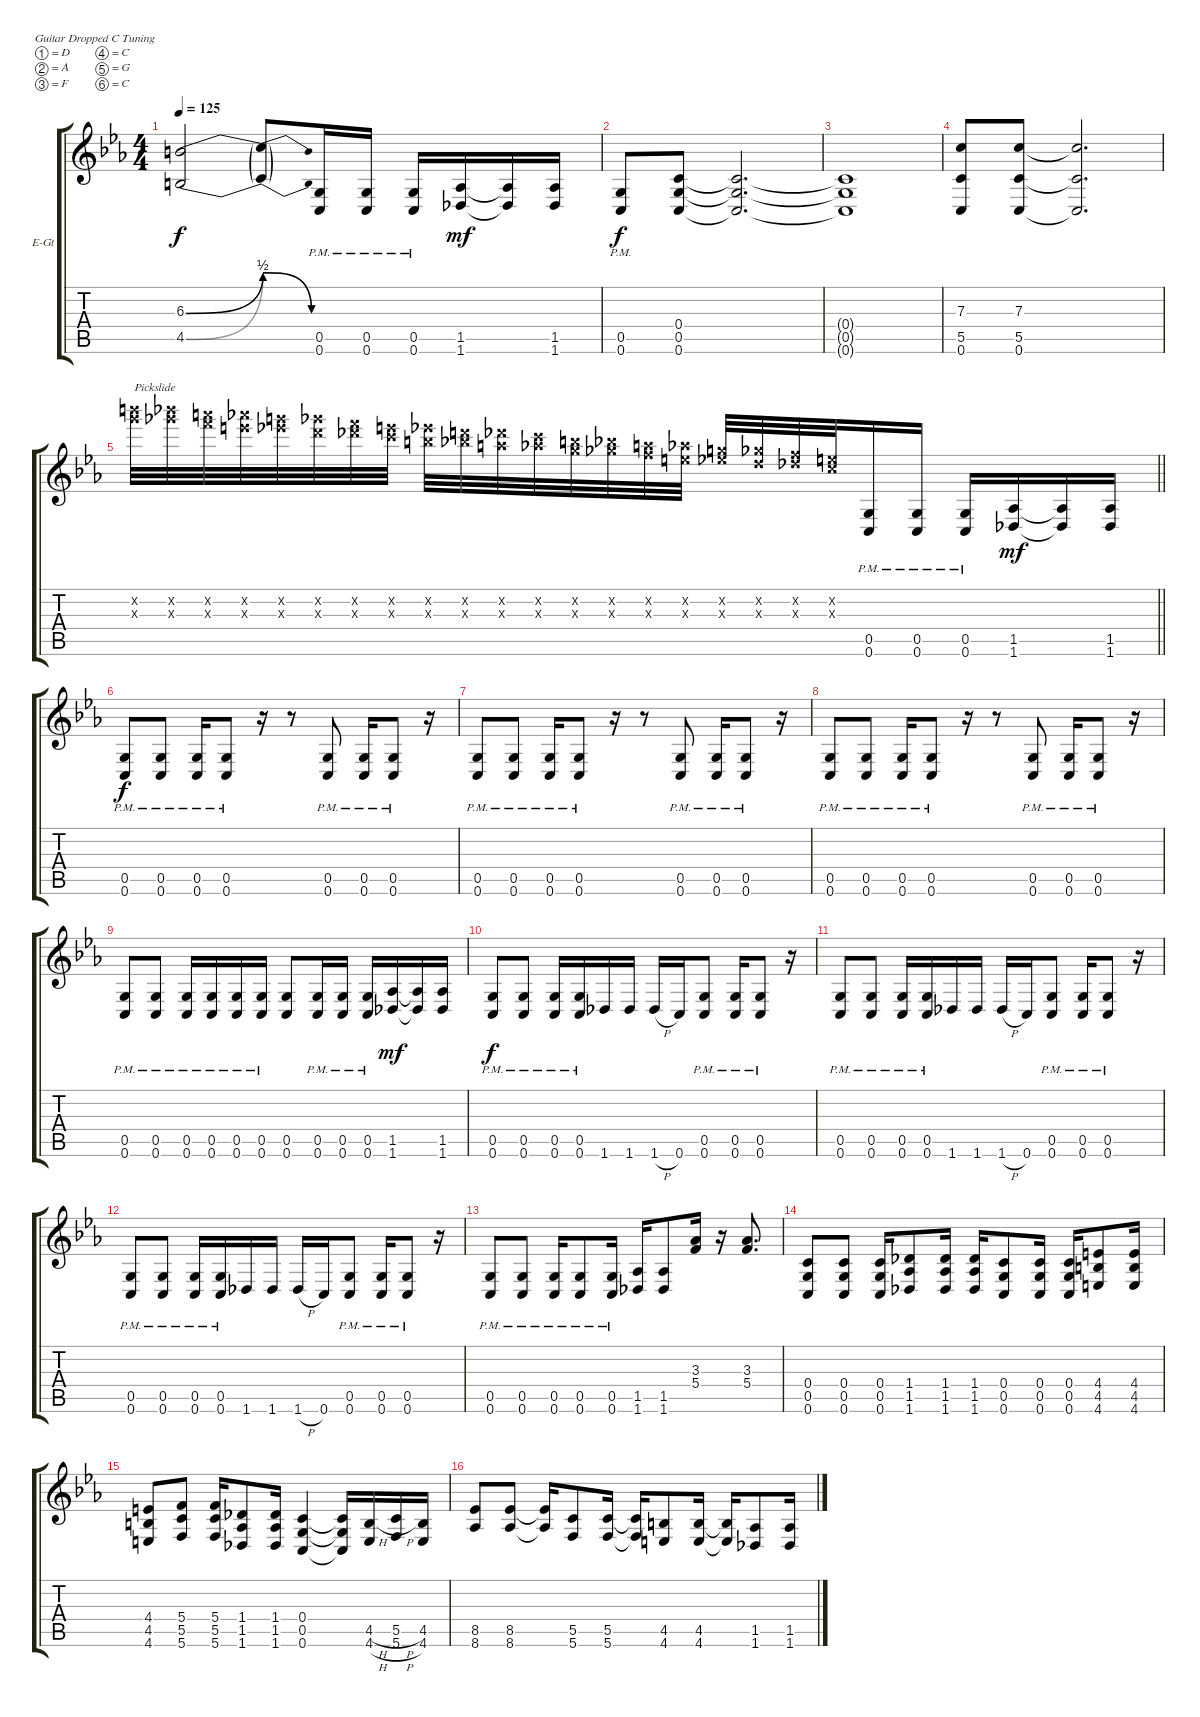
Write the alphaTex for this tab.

\bracketExtendMode groupsimilarinstruments
\firstSystemTrackNameOrientation horizontal
\otherSystemsTrackNameOrientation horizontal
\track ("Electric Guitar 2" "E-Gt") {instrument distortionguitar}
\staff {score tabs}
\tuning (D4 A3 F3 C3 G2 C2)
\ts (4 4)
\tempo 125
\clef g2
\ks cminor
(4.5{be (bend 0 0 17.4 2)} 6.3{be (bend 0 0 18.599999999999998 2)}).2{dy f} (4.5{be (release 0 2 15 0) t} 6.3{be (release 0 2 15 0) t}).8 (0.6{pm} 0.5{pm}).16 (0.6{pm} 0.5{pm}).16 (0.6{pm} 0.5{pm}).16 (1.6 1.5).16{dy mf} (1.6{t} 1.5{t}).16 (1.6 1.5).16 |
(0.6{pm} 0.5{pm}).8{dy f} (0.6 0.5 0.4).8 (0.6{t} 0.5{t} 0.4{t}).2{d} |
(0.6{t} 0.5{t} 0.4{t}).1 |
(5.5 7.3 0.6).8 (7.3 5.5 0.6).8 (5.5{t} 7.3{t} 0.6{t}).2{d} |
\barLineRight lightlight
(26.2{x} 26.3{x}).32{txt "Pickslide"} (25.2{x} 25.3{x}).32 (24.2{x} 24.3{x}).32 (23.2{x} 23.3{x}).32 (22.2{x} 22.3{x}).32 (21.2{x} 21.3{x}).32 (20.2{x} 20.3{x}).32 (19.2{x} 19.3{x}).32 (18.2{x} 18.3{x}).32 (17.2{x} 17.3{x}).32 (16.2{x} 16.3{x}).32 (15.2{x} 15.3{x}).32 (14.2{x} 14.3{x}).32 (13.2{x} 13.3{x}).32 (12.2{x} 12.3{x}).32 (11.2{x} 11.3{x}).32 (10.2{x} 10.3{x}).32 (9.2{x} 9.3{x}).32 (8.2{x} 8.3{x}).32 (7.2{x} 7.3{x}).32 (0.6{pm} 0.5{pm}).16 (0.6{pm} 0.5{pm}).16 (0.6{pm} 0.5{pm}).16 (1.6 1.5).16{dy mf} (1.6{t} 1.5{t}).16 (1.6 1.5).16 |
(0.6{pm} 0.5{pm}).8{dy f} (0.6{pm} 0.5{pm}).8 (0.5{pm} 0.6{pm}).16 (0.6{pm} 0.5{pm}).8 r.16 r.8 (0.6{pm} 0.5{pm}).8 (0.5{pm} 0.6{pm}).16 (0.6{pm} 0.5{pm}).8 r.16 |
(0.6{pm} 0.5{pm}).8 (0.6{pm} 0.5{pm}).8 (0.5{pm} 0.6{pm}).16 (0.6{pm} 0.5{pm}).8 r.16 r.8 (0.6{pm} 0.5{pm}).8 (0.5{pm} 0.6{pm}).16 (0.6{pm} 0.5{pm}).8 r.16 |
(0.6{pm} 0.5{pm}).8 (0.6{pm} 0.5{pm}).8 (0.5{pm} 0.6{pm}).16 (0.6{pm} 0.5{pm}).8 r.16 r.8 (0.6{pm} 0.5{pm}).8 (0.5{pm} 0.6{pm}).16 (0.6{pm} 0.5{pm}).8 r.16 |
(0.6{pm} 0.5{pm}).8 (0.6{pm} 0.5{pm}).8 (0.6{pm} 0.5{pm}).16 (0.6{pm} 0.5{pm}).16 (0.6{pm} 0.5{pm}).16 (0.6{pm} 0.5{pm}).16 (0.6 0.5).8 (0.6{pm} 0.5{pm}).16 (0.6{pm} 0.5{pm}).16 (0.6{pm} 0.5{pm}).16 (1.6 1.5).16{dy mf} (1.6{t} 1.5{t}).16 (1.6 1.5).16 |
(0.6{pm} 0.5{pm}).8{dy f} (0.6{pm} 0.5{pm}).8 (0.5{pm} 0.6{pm}).16 (0.6{pm} 0.5{pm}).16 1.6.16 1.6.16 1.6{h}.16 0.6.16 (0.6{pm} 0.5{pm}).8 (0.5{pm} 0.6{pm}).16 (0.6{pm} 0.5{pm}).8 r.16 |
(0.6{pm} 0.5{pm}).8 (0.6{pm} 0.5{pm}).8 (0.5{pm} 0.6{pm}).16 (0.6{pm} 0.5{pm}).16 1.6.16 1.6.16 1.6{h}.16 0.6.16 (0.6{pm} 0.5{pm}).8 (0.5{pm} 0.6{pm}).16 (0.6{pm} 0.5{pm}).8 r.16 |
(0.6{pm} 0.5{pm}).8 (0.6{pm} 0.5{pm}).8 (0.5{pm} 0.6{pm}).16 (0.6{pm} 0.5{pm}).16 1.6.16 1.6.16 1.6{h}.16 0.6.16 (0.6{pm} 0.5{pm}).8 (0.5{pm} 0.6{pm}).16 (0.6{pm} 0.5{pm}).8 r.16 |
(0.6{pm} 0.5{pm}).8 (0.6{pm} 0.5{pm}).8 (0.5{pm} 0.6{pm}).16 (0.6{pm} 0.5{pm}).8 (0.6{pm} 0.5{pm}).16 (1.6 1.5).16 (1.5 1.6).8 (3.3 5.4).16 r.16 (5.4 3.3).8{d} |
(0.6 0.5 0.4).8 (0.6 0.5 0.4).8 (0.6 0.5 0.4).16 (1.6 1.5 1.4).8 (1.6 1.5 1.4).16 (1.6 1.5 1.4).16 (0.6 0.5 0.4).8 (0.6 0.5 0.4).16 (0.6 0.5 0.4).16 (4.6 4.5 4.4).8 (4.6 4.5 4.4).16 |
(4.6 4.4 4.5).8 (5.6 5.5 5.4).8 (5.6 5.4 5.5).16 (1.6 1.5 1.4).8 (1.6 1.4 1.5).16 (0.6 0.5 0.4).4 (0.6{t} 0.5{t} 0.4{t}).16 (4.6{h} 4.5{h}).16 (5.6{h} 5.5{h}).16 (4.5 4.6).16 |
(8.6 8.5).8 (8.5 8.6).8 (8.6{t} 8.5{t}).16 (5.6 5.5).8 (5.5 5.6).16 (5.6{t} 5.5{t}).16 (4.5 4.6).8 (4.6 4.5).16 (4.5{t} 4.6{t}).16 (1.6 1.5).8 (1.5 1.6).16
